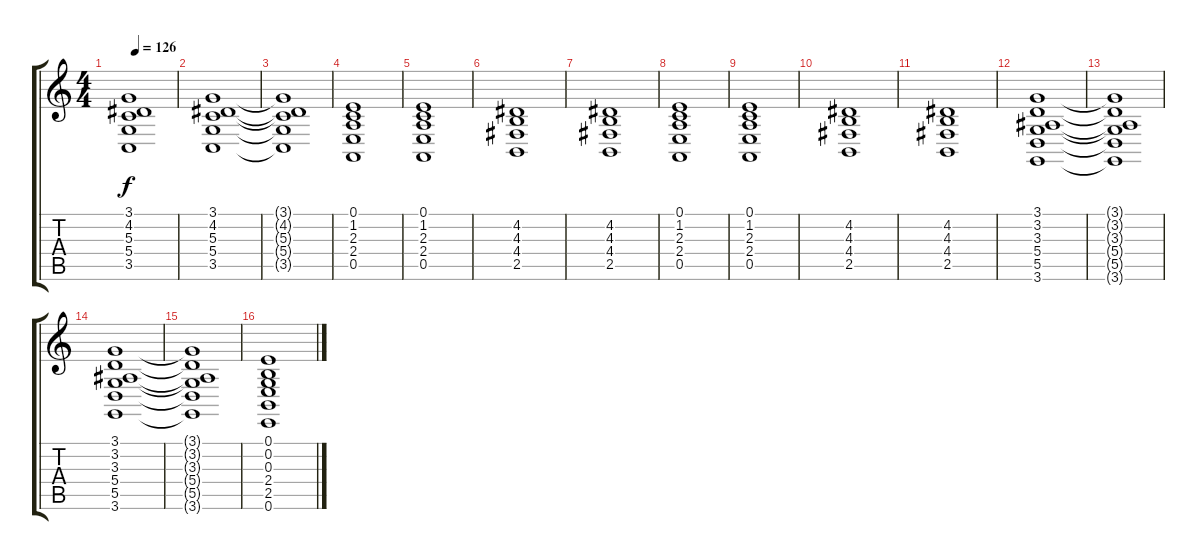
\track "" {instrument brightacousticpiano}
\staff {score tabs}
\tuning (E4 B3 G3 D3 A2 E2) {hide}
\ts (4 4)
\tempo 126
\clef g2
\ks c
(3.1{t} 4.2{t} 5.3{t} 5.4{t} 3.5{t}).1{dy f} |
(3.1 4.2 5.3 5.4 3.5).1 |
(3.1{t} 4.2{t} 5.3{t} 5.4{t} 3.5{t}).1 |
(0.1 1.2 2.3 2.4 0.5).1 |
(0.1 1.2 2.3 2.4 0.5).1 |
(4.2 4.3 4.4 2.5).1 |
(4.2 4.3 4.4 2.5).1 |
(0.1 1.2 2.3 2.4 0.5).1 |
(0.1 1.2 2.3 2.4 0.5).1 |
(4.2 4.3 4.4 2.5).1 |
(4.2 4.3 4.4 2.5).1 |
(3.1 3.2 3.3 5.4 5.5 3.6).1 |
(3.1{t} 3.2{t} 3.3{t} 5.4{t} 5.5{t} 3.6{t}).1 |
(3.1 3.2 3.3 5.4 5.5 3.6).1 |
(3.1{t} 3.2{t} 3.3{t} 5.4{t} 5.5{t} 3.6{t}).1 |
(0.1 0.2 0.3 2.4 2.5 0.6).1
